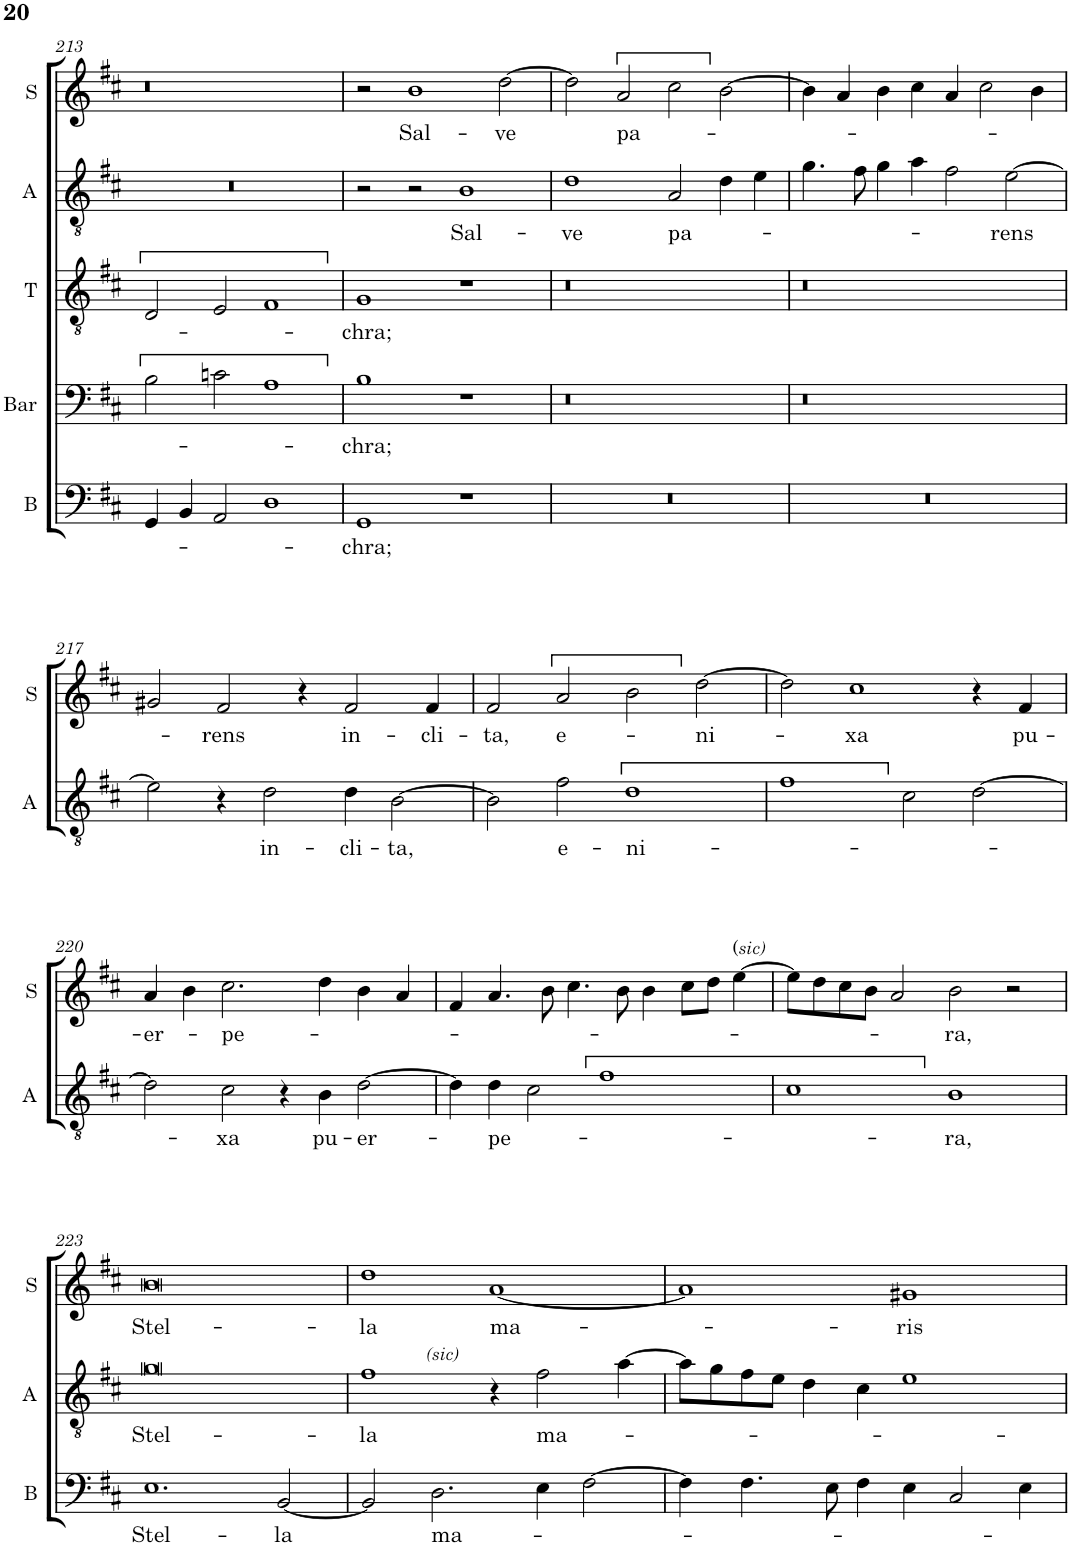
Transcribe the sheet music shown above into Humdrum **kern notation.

**kern	**text	**kern	**text	**kern	**text	**kern	**text	**kern	**text
*part5	*part5	*part4	*part4	*part3	*part3	*part2	*part2	*part1	*part1
*staff5	*staff5	*staff4	*staff4	*staff3	*staff3	*staff2	*staff2	*staff1	*staff1
*I"B	*	*I"Bar	*	*I"T	*	*I"A	*	*I"S	*
*I'B	*	*I'Bar	*	*I'T	*	*I'A	*	*I'S	*
!!LO:PB:g=z
*clefF4	*	*clefF4	*	*clefGv2	*	*clefGv2	*	*clefG2	*
*	*	*Trd8c14	*	*	*	*Trd4c7	*	*	*
*k[f#c#]	*	*k[f#c#]	*	*k[f#c#]	*	*k[f#c#]	*	*k[f#c#]	*
*M4/2	*	*M4/2	*	*M4/2	*	*M4/2	*	*M4/2	*
=213	=213	=213	=213	=213	=213	=213	=213	=213	=213
4GG/	.	2B\	.	2D/	.	0r	.	0r	.
4BB/	.	.	.	.	.	.	.	.	.
2AA/	.	2cn\	.	2E/	.	.	.	.	.
1D	.	1A	.	1F#	.	.	.	.	.
=214	=214	=214	=214	=214	=214	=214	=214	=214	=214
!	!LO:LY:b	!	!LO:LY:b	!	!LO:LY:b	!	!	!	!
1GG	-chra;	1B	-chra;	1G	chra;	2r	.	2r	.
!	!	!	!	!	!	!	!	!	!LO:LY:b
.	.	.	.	.	.	2r	.	1b	Sal-
!	!	!	!	!	!	!	!LO:LY:b	!	!
1r	.	1r	.	1r	.	1B	Sal-	.	.
!	!	!	!	!	!	!	!	!	!LO:LY:b
.	.	.	.	.	.	.	.	[2dd\	-ve
=215	=215	=215	=215	=215	=215	=215	=215	=215	=215
!	!	!	!	!	!	!	!LO:LY:b	!	!
0r	.	0r	.	0r	.	1d	-ve	2dd\]	.
!	!	!	!	!	!	!	!	!	!LO:LY:b
.	.	.	.	.	.	.	.	2a/	pa-
!	!	!	!	!	!	!	!LO:LY:b	!	!
.	.	.	.	.	.	2A/	pa-	2cc#\	.
.	.	.	.	.	.	4d\	.	[2b\	.
.	.	.	.	.	.	4e\	.	.	.
=216	=216	=216	=216	=216	=216	=216	=216	=216	=216
0r	.	0r	.	0r	.	4.g\	.	4b\]	.
.	.	.	.	.	.	.	.	4a/	.
.	.	.	.	.	.	8f#\	.	.	.
.	.	.	.	.	.	4g\	.	4b\	.
.	.	.	.	.	.	4a\	.	4cc#\	.
.	.	.	.	.	.	2f#\	.	4a/	.
.	.	.	.	.	.	.	.	2cc#\	.
!	!	!	!	!	!	!	!LO:LY:b	!	!
.	.	.	.	.	.	[2e\	-rens	.	.
.	.	.	.	.	.	.	.	4b\	.
!!LO:LB:g=z
=217	=217	=217	=217	=217	=217	=217	=217	=217	=217
0r	.	0r	.	0r	.	2e\]	.	2g#X/	.
!	!	!	!	!	!	!	!	!	!LO:LY:b
.	.	.	.	.	.	4r	.	2f#/	-rens
!	!	!	!	!	!	!	!LO:LY:b	!	!
.	.	.	.	.	.	2d\	in-	.	.
.	.	.	.	.	.	.	.	4r	.
!	!	!	!	!	!	!	!LO:LY:b	!	!LO:LY:b
.	.	.	.	.	.	4d\	-cli-	2f#/	in-
!	!	!	!	!	!	!	!LO:LY:b	!	!
.	.	.	.	.	.	[2B\	-ta,	.	.
!	!	!	!	!	!	!	!	!	!LO:LY:b
.	.	.	.	.	.	.	.	4f#/	-cli-
=218	=218	=218	=218	=218	=218	=218	=218	=218	=218
!	!	!	!	!	!	!	!	!	!LO:LY:b
0r	.	0r	.	0r	.	2B\]	.	2f#/	-ta,
!	!	!	!	!	!	!	!LO:LY:b	!	!LO:LY:b
.	.	.	.	.	.	2f#\	e-	2a/	e-
!	!	!	!	!	!	!	!LO:LY:b	!	!
.	.	.	.	.	.	1d	-ni-	2b\	.
!	!	!	!	!	!	!	!	!	!LO:LY:b
.	.	.	.	.	.	.	.	[2dd\	-ni-
=219	=219	=219	=219	=219	=219	=219	=219	=219	=219
0r	.	0r	.	0r	.	1f#	.	2dd\]	.
!	!	!	!	!	!	!	!	!	!LO:LY:b
.	.	.	.	.	.	.	.	1cc#	-xa
.	.	.	.	.	.	2c#\	.	.	.
.	.	.	.	.	.	[2d\	.	4r	.
!	!	!	!	!	!	!	!	!	!LO:LY:b
.	.	.	.	.	.	.	.	4f#/	pu-
!!LO:LB:g=z
=220	=220	=220	=220	=220	=220	=220	=220	=220	=220
!	!	!	!	!	!	!	!	!	!LO:LY:b
0r	.	0r	.	0r	.	2d\]	.	4a/	-er-
.	.	.	.	.	.	.	.	4b\	.
!	!	!	!	!	!	!	!LO:LY:b	!	!LO:LY:b
.	.	.	.	.	.	2c#\	-xa	2.cc#\	-pe-
.	.	.	.	.	.	4r	.	.	.
!	!	!	!	!	!	!	!LO:LY:b	!	!
.	.	.	.	.	.	4B\	pu-	4dd\	.
!	!	!	!	!	!	!	!LO:LY:b	!	!
.	.	.	.	.	.	[2d\	-er-	4b\	.
.	.	.	.	.	.	.	.	4a/	.
=221	=221	=221	=221	=221	=221	=221	=221	=221	=221
0r	.	0r	.	0r	.	4d\]	.	4f#/	.
!	!	!	!	!	!	!	!LO:LY:b	!	!
.	.	.	.	.	.	4d\	-pe-	4.a/	.
.	.	.	.	.	.	2c#\	.	.	.
.	.	.	.	.	.	.	.	8b\	.
.	.	.	.	.	.	.	.	4.cc#\	.
.	.	.	.	.	.	1f#	.	.	.
.	.	.	.	.	.	.	.	8b\	.
.	.	.	.	.	.	.	.	4b\	.
.	.	.	.	.	.	.	.	8cc#\L	.
.	.	.	.	.	.	.	.	8dd\J	.
!	!	!	!	!	!	!	!	!LO:TX:a:t=(	!
!	!	!	!	!	!	!	!	!LO:TX:a:i:t=sic)	!
.	.	.	.	.	.	.	.	[4ee\	.
=222	=222	=222	=222	=222	=222	=222	=222	=222	=222
0r	.	0r	.	0r	.	1c#	.	8ee\L]	.
.	.	.	.	.	.	.	.	8dd\	.
.	.	.	.	.	.	.	.	8cc#\	.
.	.	.	.	.	.	.	.	8b\J	.
.	.	.	.	.	.	.	.	2a/	.
!	!	!	!	!	!	!	!LO:LY:b	!	!LO:LY:b
.	.	.	.	.	.	1B	-ra,	2b\	-ra,
.	.	.	.	.	.	.	.	2r	.
!!LO:LB:g=z
=223	=223	=223	=223	=223	=223	=223	=223	=223	=223
!	!LO:LY:b	!	!	!	!	!	!LO:LY:b	!	!LO:LY:b
1.E	Stel-	0r	.	0r	.	0g	Stel-	0b	Stel-
!	!LO:LY:b	!	!	!	!	!	!	!	!
[2BB/	-la	.	.	.	.	.	.	.	.
=224	=224	=224	=224	=224	=224	=224	=224	=224	=224
!	!	!	!	!	!	!LO:TX:a:i:t=(sic)	!	!	!
!	!	!	!	!	!	!	!LO:LY:b	!	!LO:LY:b
2BB/]	.	0r	.	0r	.	1f#	-la	1dd	-la
!	!LO:LY:b	!	!	!	!	!	!	!	!
2.D\	ma-	.	.	.	.	.	.	.	.
!	!	!	!	!	!	!	!	!	!LO:LY:b
.	.	.	.	.	.	4r	.	[1a	ma-
!	!	!	!	!	!	!	!LO:LY:b	!	!
4E\	.	.	.	.	.	2f#\	ma-	.	.
[2F#\	.	.	.	.	.	.	.	.	.
.	.	.	.	.	.	[4a\	.	.	.
=225	=225	=225	=225	=225	=225	=225	=225	=225	=225
4F#\]	.	0r	.	0r	.	8a\L]	.	1a]	.
.	.	.	.	.	.	8g\	.	.	.
4.F#\	.	.	.	.	.	8f#\	.	.	.
.	.	.	.	.	.	8e\J	.	.	.
.	.	.	.	.	.	4d\	.	.	.
8E\	.	.	.	.	.	.	.	.	.
4F#\	.	.	.	.	.	4c#\	.	.	.
!	!	!	!	!	!	!	!	!	!LO:LY:b
4E\	.	.	.	.	.	1e	.	1g#X	-ris
2C#/	.	.	.	.	.	.	.	.	.
4E\	.	.	.	.	.	.	.	.	.
=	=	=	=	=	=	=	=	=	=
*-	*-	*-	*-	*-	*-	*-	*-	*-	*-
